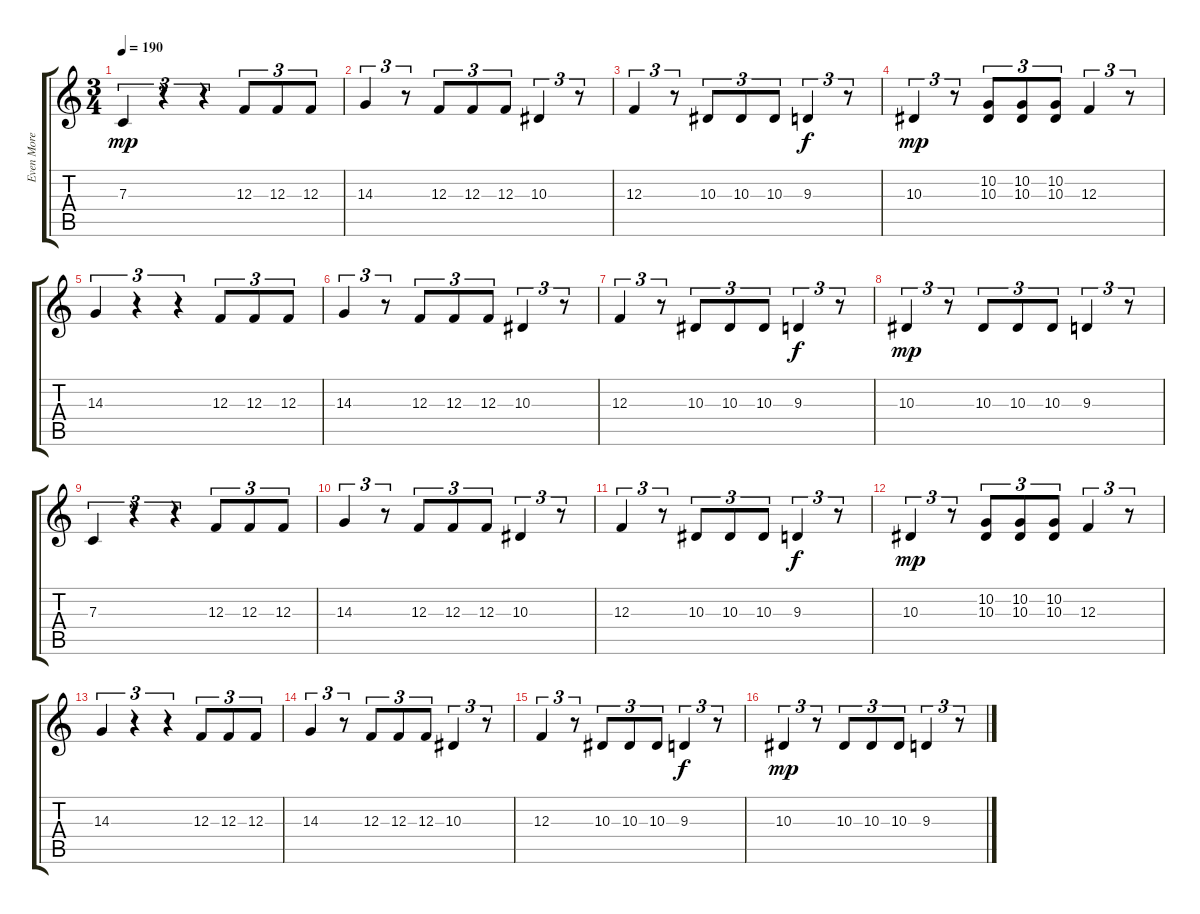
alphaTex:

\track ("Even More More Keys" "Even More ") {instrument oboe}
\staff {score tabs}
\tuning (D4 A3 F3 C3 G2 C2) {hide}
\ts (3 4)
\tempo 190
\clef g2
\ks c
7.3.4{tu (3 2) dy mp} r.4{tu (3 2)} r.4{tu (3 2)} 12.3.8{tu (3 2)} 12.3.8{tu (3 2)} 12.3.8{tu (3 2)} |
14.3.4{tu (3 2)} r.8{tu (3 2)} 12.3.8{tu (3 2)} 12.3.8{tu (3 2)} 12.3.8{tu (3 2)} 10.3.4{tu (3 2)} r.8{tu (3 2)} |
12.3.4{tu (3 2)} r.8{tu (3 2)} 10.3.8{tu (3 2)} 10.3.8{tu (3 2)} 10.3.8{tu (3 2)} 9.3.4{tu (3 2) dy f} r.8{tu (3 2)} |
10.3.4{tu (3 2) dy mp} r.8{tu (3 2)} (10.2 10.3).8{tu (3 2)} (10.2 10.3).8{tu (3 2)} (10.2 10.3).8{tu (3 2)} 12.3.4{tu (3 2)} r.8{tu (3 2)} |
14.3.4{tu (3 2)} r.4{tu (3 2)} r.4{tu (3 2)} 12.3.8{tu (3 2)} 12.3.8{tu (3 2)} 12.3.8{tu (3 2)} |
14.3.4{tu (3 2)} r.8{tu (3 2)} 12.3.8{tu (3 2)} 12.3.8{tu (3 2)} 12.3.8{tu (3 2)} 10.3.4{tu (3 2)} r.8{tu (3 2)} |
12.3.4{tu (3 2)} r.8{tu (3 2)} 10.3.8{tu (3 2)} 10.3.8{tu (3 2)} 10.3.8{tu (3 2)} 9.3.4{tu (3 2) dy f} r.8{tu (3 2)} |
10.3.4{tu (3 2) dy mp} r.8{tu (3 2)} 10.3.8{tu (3 2)} 10.3.8{tu (3 2)} 10.3.8{tu (3 2)} 9.3.4{tu (3 2)} r.8{tu (3 2)} |
7.3.4{tu (3 2)} r.4{tu (3 2)} r.4{tu (3 2)} 12.3.8{tu (3 2)} 12.3.8{tu (3 2)} 12.3.8{tu (3 2)} |
14.3.4{tu (3 2)} r.8{tu (3 2)} 12.3.8{tu (3 2)} 12.3.8{tu (3 2)} 12.3.8{tu (3 2)} 10.3.4{tu (3 2)} r.8{tu (3 2)} |
12.3.4{tu (3 2)} r.8{tu (3 2)} 10.3.8{tu (3 2)} 10.3.8{tu (3 2)} 10.3.8{tu (3 2)} 9.3.4{tu (3 2) dy f} r.8{tu (3 2)} |
10.3.4{tu (3 2) dy mp} r.8{tu (3 2)} (10.2 10.3).8{tu (3 2)} (10.2 10.3).8{tu (3 2)} (10.2 10.3).8{tu (3 2)} 12.3.4{tu (3 2)} r.8{tu (3 2)} |
14.3.4{tu (3 2)} r.4{tu (3 2)} r.4{tu (3 2)} 12.3.8{tu (3 2)} 12.3.8{tu (3 2)} 12.3.8{tu (3 2)} |
14.3.4{tu (3 2)} r.8{tu (3 2)} 12.3.8{tu (3 2)} 12.3.8{tu (3 2)} 12.3.8{tu (3 2)} 10.3.4{tu (3 2)} r.8{tu (3 2)} |
12.3.4{tu (3 2)} r.8{tu (3 2)} 10.3.8{tu (3 2)} 10.3.8{tu (3 2)} 10.3.8{tu (3 2)} 9.3.4{tu (3 2) dy f} r.8{tu (3 2)} |
10.3.4{tu (3 2) dy mp} r.8{tu (3 2)} 10.3.8{tu (3 2)} 10.3.8{tu (3 2)} 10.3.8{tu (3 2)} 9.3.4{tu (3 2)} r.8{tu (3 2)}
